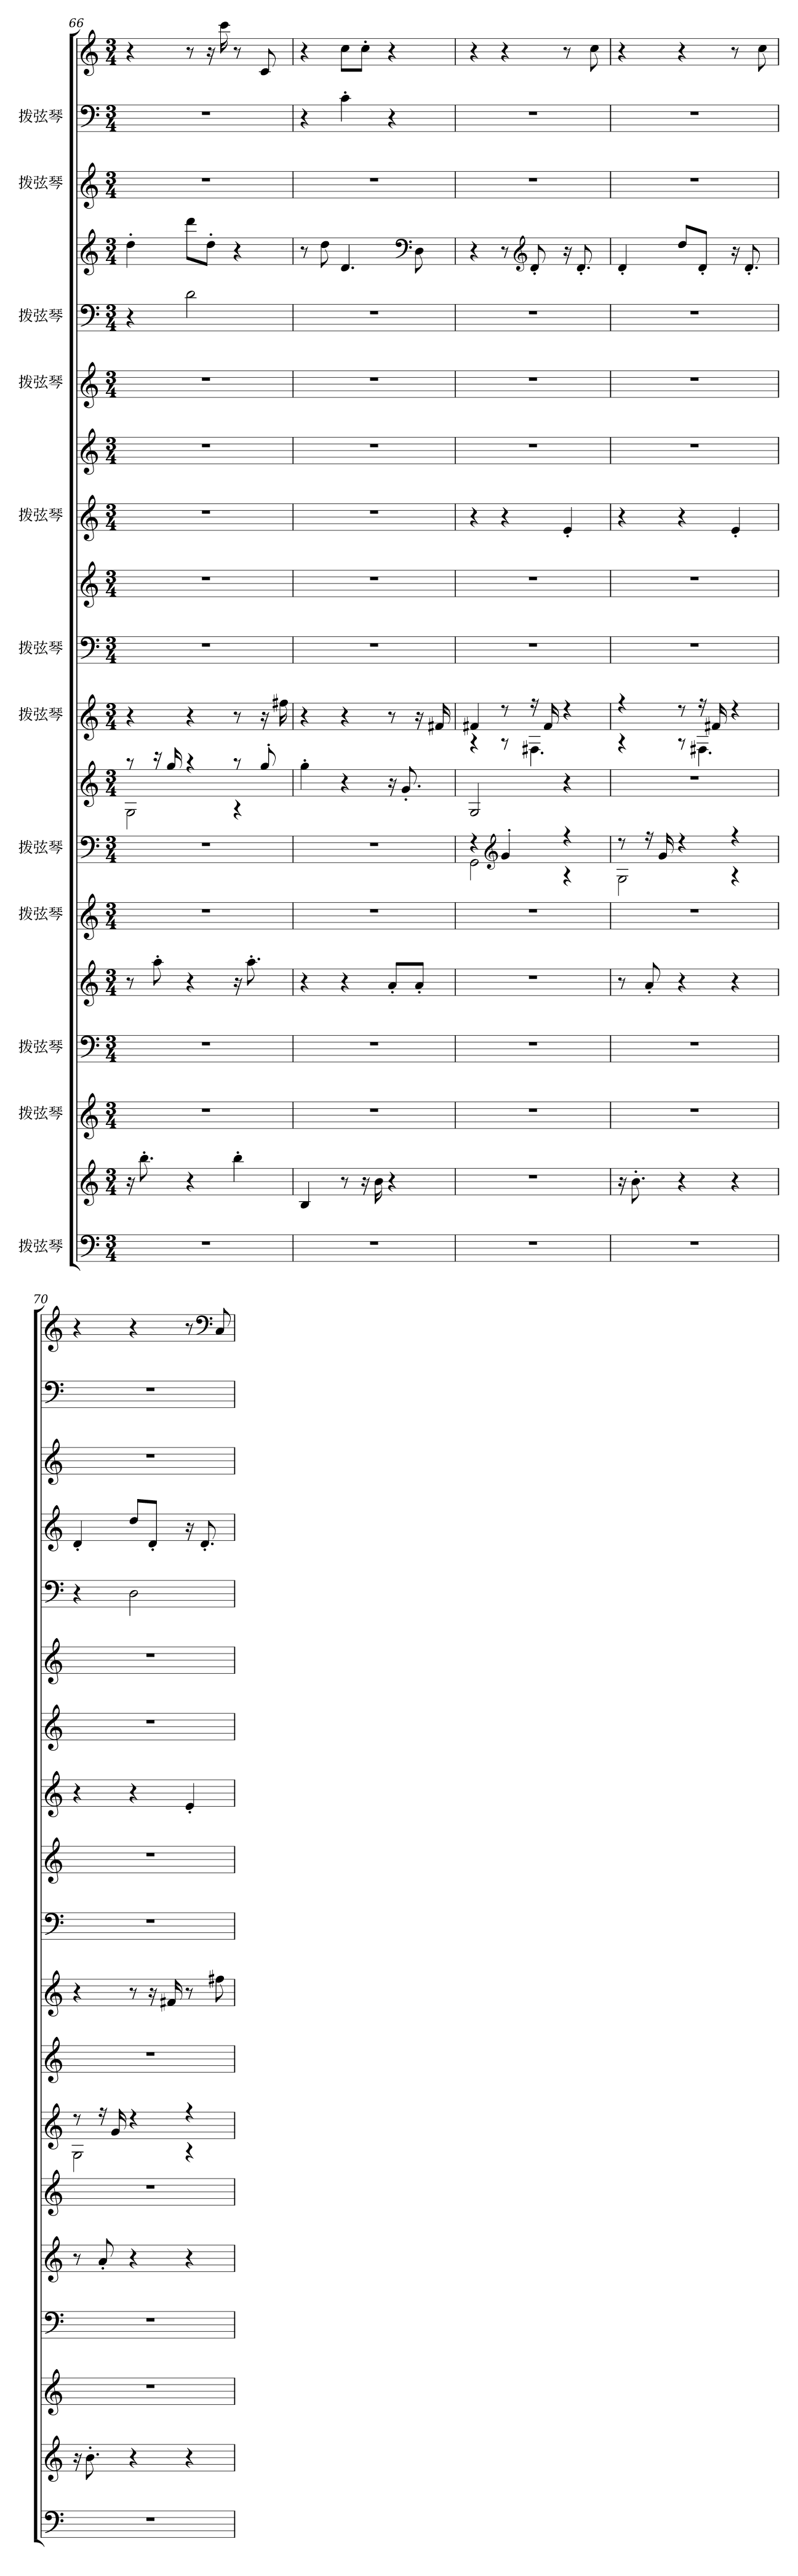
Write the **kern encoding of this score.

**kern	**kern	**kern	**kern	**kern	**kern	**kern	**kern	**kern	**kern	**kern	**kern	**kern	**kern	**kern	**kern	**kern	**kern	**kern
*part12	*part12	*part11	*part10	*part10	*part9	*part8	*part8	*part7	*part6	*part6	*part5	*part5	*part4	*part3	*part3	*part2	*part1	*part1
*staff19	*staff18	*staff17	*staff16	*staff15	*staff14	*staff13	*staff12	*staff11	*staff10	*staff9	*staff8	*staff7	*staff6	*staff5	*staff4	*staff3	*staff2	*staff1
*I"拨弦琴	*	*I"拨弦琴	*I"拨弦琴	*	*I"拨弦琴	*I"拨弦琴	*	*I"拨弦琴	*I"拨弦琴	*	*I"拨弦琴	*	*I"拨弦琴	*I"拨弦琴	*	*I"拨弦琴	*I"拨弦琴	*
*clefF4	*clefG2	*clefG2	*clefF4	*clefG2	*clefG2	*clefF4	*clefG2	*clefG2	*clefF4	*clefG2	*clefG2	*clefG2	*clefG2	*clefF4	*clefG2	*clefG2	*clefF4	*clefG2
*k[]	*k[]	*k[]	*k[]	*k[]	*k[]	*k[]	*k[]	*k[]	*k[]	*k[]	*k[]	*k[]	*k[]	*k[]	*k[]	*k[]	*k[]	*k[]
*M3/4	*M3/4	*M3/4	*M3/4	*M3/4	*M3/4	*M3/4	*M3/4	*M3/4	*M3/4	*M3/4	*M3/4	*M3/4	*M3/4	*M3/4	*M3/4	*M3/4	*M3/4	*M3/4
=66	=66	=66	=66	=66	=66	=66	=66	=66	=66	=66	=66	=66	=66	=66	=66	=66	=66	=66
*	*	*	*	*	*	*	*^	*	*	*	*	*	*	*	*	*	*	*
2.r	16r	2.r	2.r	8r	2.r	2.r	8r	2G\	4r	2.r	2.r	2.r	2.r	2.r	4r	4dd'\	2.r	2.r	4r
.	8.bb'\	.	.	.	.	.	.	.	.	.	.	.	.	.	.	.	.	.	.
.	.	.	.	8aa'\	.	.	16r	.	.	.	.	.	.	.	.	.	.	.	.
.	.	.	.	.	.	.	16gg/	.	.	.	.	.	.	.	.	.	.	.	.
.	4r	.	.	4r	.	.	4r	.	4r	.	.	.	.	.	2d\	8ddd\L	.	.	8r
.	.	.	.	.	.	.	.	.	.	.	.	.	.	.	.	8dd'\J	.	.	16r
.	.	.	.	.	.	.	.	.	.	.	.	.	.	.	.	.	.	.	16ccc\
.	4bb'\	.	.	16r	.	.	8r	4r	8r	.	.	.	.	.	.	4r	.	.	8r
.	.	.	.	8.aa'\	.	.	.	.	.	.	.	.	.	.	.	.	.	.	.
.	.	.	.	.	.	.	8gg'/	.	16r	.	.	.	.	.	.	.	.	.	8c/
.	.	.	.	.	.	.	.	.	16ff#X\	.	.	.	.	.	.	.	.	.	.
*	*	*	*	*	*	*	*v	*v	*	*	*	*	*	*	*	*	*	*	*
=67	=67	=67	=67	=67	=67	=67	=67	=67	=67	=67	=67	=67	=67	=67	=67	=67	=67	=67
2.r	4B/	2.r	2.r	4r	2.r	2.r	4gg'\	4r	2.r	2.r	2.r	2.r	2.r	2.r	8r	2.r	4r	4r
.	.	.	.	.	.	.	.	.	.	.	.	.	.	.	8dd\	.	.	.
.	8r	.	.	4r	.	.	4r	4r	.	.	.	.	.	.	4.d/	.	4c'\	8cc\L
.	16r	.	.	.	.	.	.	.	.	.	.	.	.	.	.	.	.	8cc'\J
.	16b\	.	.	.	.	.	.	.	.	.	.	.	.	.	.	.	.	.
.	4r	.	.	8a'/L	.	.	16r	8r	.	.	.	.	.	.	.	.	4r	4r
.	.	.	.	.	.	.	8.g'/	.	.	.	.	.	.	.	.	.	.	.
*	*	*	*	*	*	*	*	*	*	*	*	*	*	*	*clefF4	*	*	*
.	.	.	.	8a'/J	.	.	.	16r	.	.	.	.	.	.	8D\	.	.	.
.	.	.	.	.	.	.	.	16f#X/	.	.	.	.	.	.	.	.	.	.
!!LO:PB:g=z
=68	=68	=68	=68	=68	=68	=68	=68	=68	=68	=68	=68	=68	=68	=68	=68	=68	=68	=68
*	*	*	*	*	*	*^	*	*^	*	*	*	*	*	*	*	*	*	*
2.r	2.r	2.r	2.r	2.r	2.r	4r	2GG\	2G/	4f#X/	4r	2.r	2.r	4r	2.r	2.r	2.r	4r	2.r	2.r	4r
*	*	*	*	*	*	*clefG2	*	*	*	*	*	*	*	*	*	*	*	*	*	*
.	.	.	.	.	.	4g'/	.	.	8r	8r	.	.	4r	.	.	.	8r	.	.	4r
*	*	*	*	*	*	*	*	*	*	*	*	*	*	*	*	*	*clefG2	*	*	*
.	.	.	.	.	.	.	.	.	16r	4.F#X\	.	.	.	.	.	.	8d'/	.	.	.
.	.	.	.	.	.	.	.	.	16f#/	.	.	.	.	.	.	.	.	.	.	.
.	.	.	.	.	.	4r	4r	4r	4r	.	.	.	4e'/	.	.	.	16r	.	.	8r
.	.	.	.	.	.	.	.	.	.	.	.	.	.	.	.	.	8.d'/	.	.	.
.	.	.	.	.	.	.	.	.	.	.	.	.	.	.	.	.	.	.	.	8cc\
=69	=69	=69	=69	=69	=69	=69	=69	=69	=69	=69	=69	=69	=69	=69	=69	=69	=69	=69	=69	=69
2.r	16r	2.r	2.r	8r	2.r	8r	2G\	2.r	4r	4r	2.r	2.r	4r	2.r	2.r	2.r	4d'/	2.r	2.r	4r
.	8.b'\	.	.	.	.	.	.	.	.	.	.	.	.	.	.	.	.	.	.	.
.	.	.	.	8a'/	.	16r	.	.	.	.	.	.	.	.	.	.	.	.	.	.
.	.	.	.	.	.	16g/	.	.	.	.	.	.	.	.	.	.	.	.	.	.
.	4r	.	.	4r	.	4r	.	.	8r	8r	.	.	4r	.	.	.	8dd/L	.	.	4r
.	.	.	.	.	.	.	.	.	16r	4.F#X\	.	.	.	.	.	.	8d'/J	.	.	.
.	.	.	.	.	.	.	.	.	16f#X/	.	.	.	.	.	.	.	.	.	.	.
.	4r	.	.	4r	.	4r	4r	.	4r	.	.	.	4e'/	.	.	.	16r	.	.	8r
.	.	.	.	.	.	.	.	.	.	.	.	.	.	.	.	.	8.d'/	.	.	.
.	.	.	.	.	.	.	.	.	.	.	.	.	.	.	.	.	.	.	.	8cc\
*	*	*	*	*	*	*	*	*	*v	*v	*	*	*	*	*	*	*	*	*	*
=70	=70	=70	=70	=70	=70	=70	=70	=70	=70	=70	=70	=70	=70	=70	=70	=70	=70	=70	=70
2.r	16r	2.r	2.r	8r	2.r	8r	2G\	2.r	4r	2.r	2.r	4r	2.r	2.r	4r	4d'/	2.r	2.r	4r
.	8.b'\	.	.	.	.	.	.	.	.	.	.	.	.	.	.	.	.	.	.
.	.	.	.	8a'/	.	16r	.	.	.	.	.	.	.	.	.	.	.	.	.
.	.	.	.	.	.	16g/	.	.	.	.	.	.	.	.	.	.	.	.	.
.	4r	.	.	4r	.	4r	.	.	8r	.	.	4r	.	.	2D\	8dd/L	.	.	4r
.	.	.	.	.	.	.	.	.	16r	.	.	.	.	.	.	8d'/J	.	.	.
.	.	.	.	.	.	.	.	.	16f#X/	.	.	.	.	.	.	.	.	.	.
.	4r	.	.	4r	.	4r	4r	.	8r	.	.	4e'/	.	.	.	16r	.	.	8r
.	.	.	.	.	.	.	.	.	.	.	.	.	.	.	.	8.d'/	.	.	.
*	*	*	*	*	*	*	*	*	*	*	*	*	*	*	*	*	*	*	*clefF4
.	.	.	.	.	.	.	.	.	8ff#X\	.	.	.	.	.	.	.	.	.	8C/
*	*	*	*	*	*	*v	*v	*	*	*	*	*	*	*	*	*	*	*	*
=	=	=	=	=	=	=	=	=	=	=	=	=	=	=	=	=	=	=
*-	*-	*-	*-	*-	*-	*-	*-	*-	*-	*-	*-	*-	*-	*-	*-	*-	*-	*-
